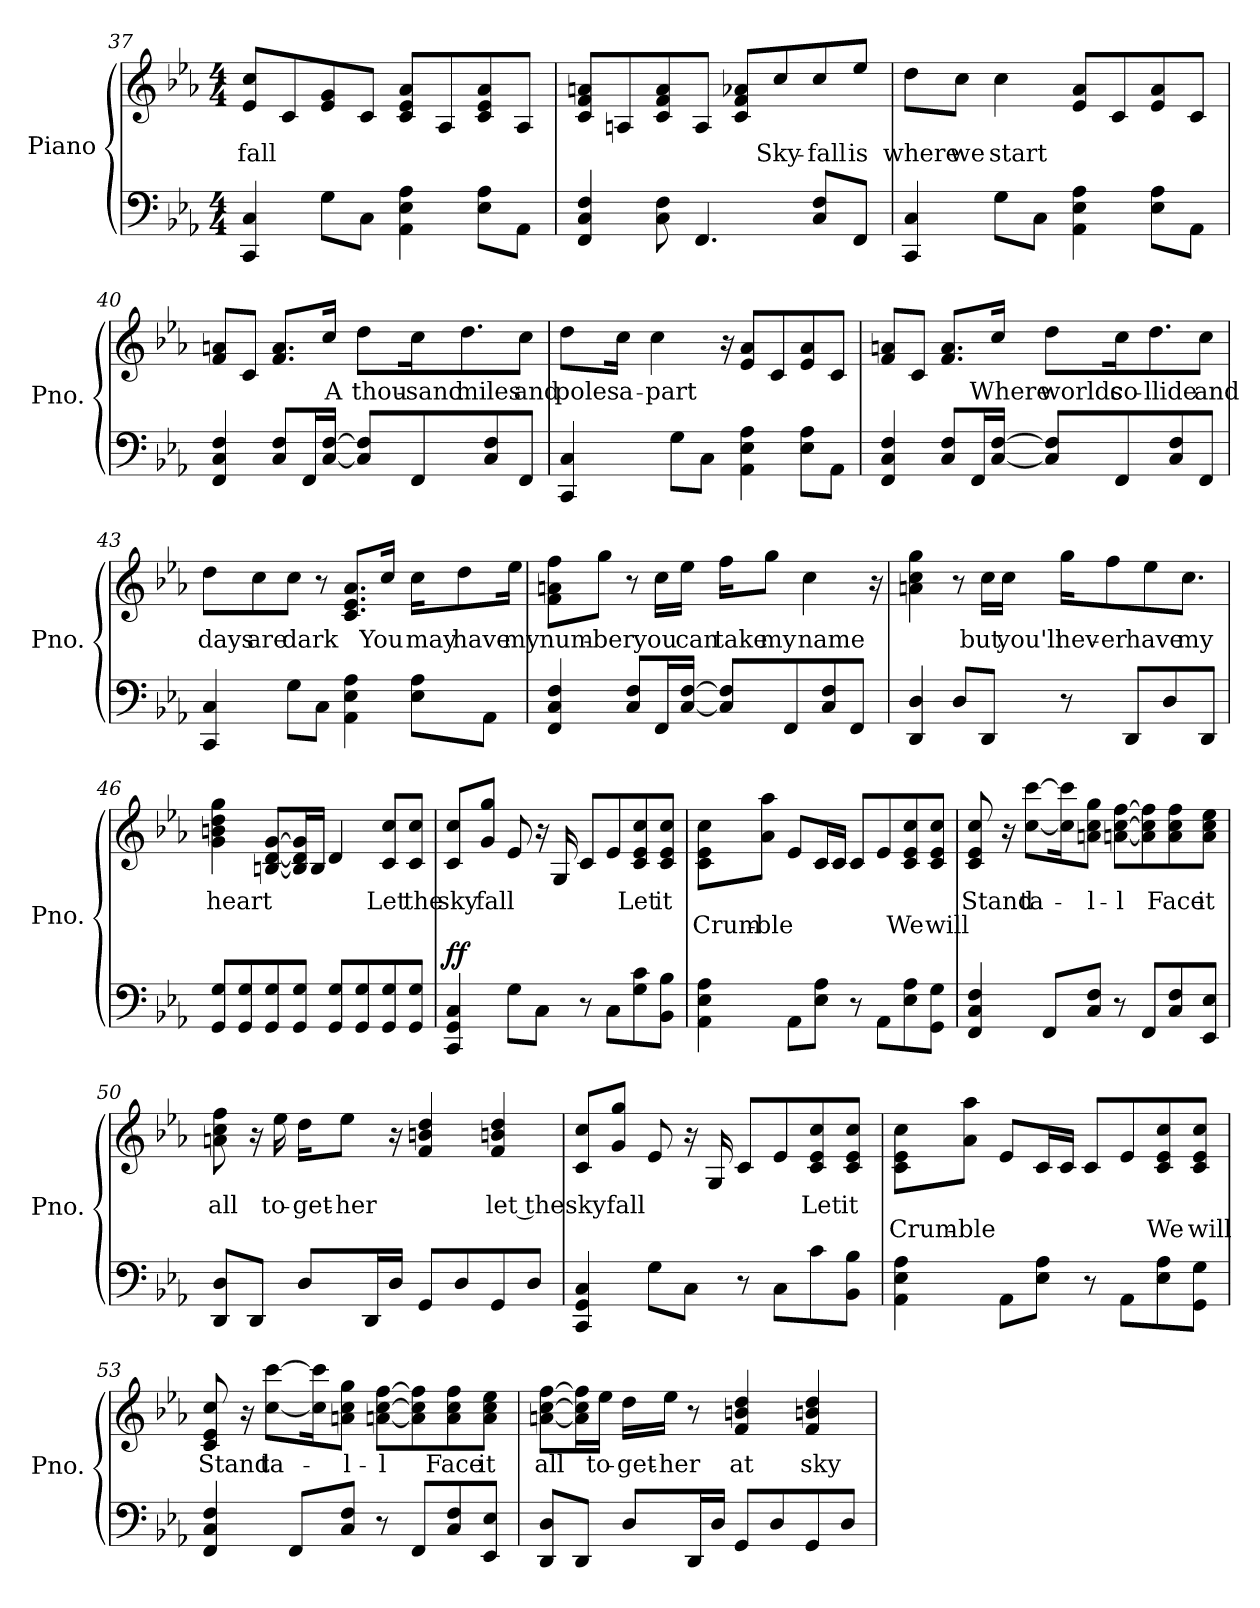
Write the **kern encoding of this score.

**kern	**kern	**text	**text	**dynam
*part1	*part1	*part1	*part1	*part1
*staff2	*staff1	*staff1	*staff1	*staff1/2
*I"Piano	*	*	*	*
*I'Pno.	*	*	*	*
*clefF4	*clefG2	*	*	*
*k[b-e-a-]	*k[b-e-a-]	*	*	*
*M4/4	*M4/4	*	*	*
=37	=37	=37	=37	=37
!	!	!LO:LY:b	!	!
4CC/ 4C/	8e-/ 8cc/L	-fall	.	.
.	8c/	.	.	.
8G\L	8e-/ 8g/	.	.	.
8C\J	8c/J	.	.	.
4AA-\ 4E-\ 4A-\	8c/ 8e-/ 8a-/L	.	.	.
.	8A-/	.	.	.
8E-\ 8A-\L	8c/ 8e-/ 8a-/	.	.	.
8AA-\J	8A-/J	.	.	.
=38	=38	=38	=38	=38
4FF/ 4C/ 4F/	8c/ 8f/ 8an/L	.	.	.
.	8An/	.	.	.
8C\ 8F\	8c/ 8f/ 8a/	.	.	.
4.FF/	8A/J	.	.	.
.	8c/ 8f/ 8a-X/L	.	.	.
!	!	!LO:LY:b	!	!
.	8cc/	Sky-	.	.
!	!	!LO:LY:b	!	!
8C/ 8F/L	8cc/	-fall	.	.
!	!	!LO:LY:b	!	!
8FF/J	8ee-/J	is	.	.
!!LO:PB:g=z
=39	=39	=39	=39	=39
!	!	!LO:LY:b	!	!
4CC/ 4C/	8dd\L	where	.	.
!	!	!LO:LY:b	!	!
.	8cc\J	we	.	.
!	!	!LO:LY:b	!	!
8G\L	4cc\	start	.	.
8C\J	.	.	.	.
4AA-\ 4E-\ 4A-\	8e-/ 8a-/L	.	.	.
.	8c/	.	.	.
8E-\ 8A-\L	8e-/ 8a-/	.	.	.
8AA-\J	8c/J	.	.	.
=40	=40	=40	=40	=40
4FF/ 4C/ 4F/	8f/ 8an/L	.	.	.
.	8c/J	.	.	.
8C/ 8F/L	8.f/ 8.a/L	.	.	.
16FF/L	.	.	.	.
!	!	!LO:LY:b	!	!
[16C/ [16F/JJ	16cc/Jk	A	.	.
!	!	!LO:LY:b	!	!
8C/] 8F/]L	8dd\L	thou-	.	.
!	!	!LO:LY:b	!	!
8FF/	16cc\K	-sand	.	.
!	!	!LO:LY:b	!	!
.	8.dd\	miles	.	.
8C/ 8F/	.	.	.	.
!	!	!LO:LY:b	!	!
8FF/J	8cc\J	and	.	.
=41	=41	=41	=41	=41
!	!	!LO:LY:b	!	!
4CC/ 4C/	8dd\L	poles	.	.
!	!	!LO:LY:b	!	!
.	16cc\Jk	a-	.	.
!	!	!LO:LY:b	!	!
.	4cc\	-part	.	.
8G\L	.	.	.	.
8C\J	.	.	.	.
.	16r	.	.	.
4AA-\ 4E-\ 4A-\	8e-/ 8a-/L	.	.	.
.	8c/	.	.	.
8E-\ 8A-\L	8e-/ 8a-/	.	.	.
8AA-\J	8c/J	.	.	.
!!LO:LB:g=z
=42	=42	=42	=42	=42
4FF/ 4C/ 4F/	8f/ 8an/L	.	.	.
.	8c/J	.	.	.
8C/ 8F/L	8.f/ 8.a/L	.	.	.
16FF/L	.	.	.	.
!	!	!LO:LY:b	!	!
[16C/ [16F/JJ	16cc/Jk	Where	.	.
!	!	!LO:LY:b	!	!
8C/] 8F/]L	8dd\L	worlds	.	.
!	!	!LO:LY:b	!	!
8FF/	16cc\K	co-	.	.
!	!	!LO:LY:b	!	!
.	8.dd\	llide	.	.
8C/ 8F/	.	.	.	.
!	!	!LO:LY:b	!	!
8FF/J	8cc\J	and	.	.
=43	=43	=43	=43	=43
!	!	!LO:LY:b	!	!
4CC/ 4C/	8dd\L	days	.	.
!	!	!LO:LY:b	!	!
.	8cc\	are	.	.
!	!	!LO:LY:b	!	!
8G\L	8cc\J	dark	.	.
8C\J	8r	.	.	.
4AA-\ 4E-\ 4A-\	8.c/ 8.e-/ 8.a-/L	.	.	.
!	!	!LO:LY:b	!	!
.	16cc/Jk	You	.	.
!	!	!LO:LY:b	!	!
8E-\ 8A-\L	16cc\KL	may	.	.
!	!	!LO:LY:b	!	!
.	8dd\	have	.	.
8AA-\J	.	.	.	.
!	!	!LO:LY:b	!	!
.	16ee-\Jk	my	.	.
!!LO:LB:g=z
=44	=44	=44	=44	=44
!	!	!LO:LY:b	!	!
4FF/ 4C/ 4F/	8f\ 8an\ 8ff\L	num-	.	.
!	!	!LO:LY:b	!	!
.	8gg\J	-ber	.	.
8C/ 8F/L	8r	.	.	.
!	!	!LO:LY:b	!	!
16FF/L	16cc\LL	you	.	.
!	!	!LO:LY:b	!	!
[16C/ [16F/JJ	16ee-\JJ	can	.	.
!	!	!LO:LY:b	!	!
8C/] 8F/]L	16ff\KL	take	.	.
!	!	!LO:LY:b	!	!
.	8gg\J	my	.	.
8FF/	.	.	.	.
!	!	!LO:LY:b	!	!
.	4cc\	name	.	.
8C/ 8F/	.	.	.	.
8FF/J	.	.	.	.
.	16r	.	.	.
=45	=45	=45	=45	=45
4DD/ 4D/	4an\ 4cc\ 4gg\	.	.	.
8D/L	8r	.	.	.
!	!	!LO:LY:b	!	!
8DD/J	16cc\LL	but	.	.
!	!	!LO:LY:b	!	!
.	16cc\JJ	you'll	.	.
!	!	!LO:LY:b	!	!
8r	16gg\KL	nev-	.	.
!	!	!LO:LY:b	!	!
.	8ff\	-er	.	.
8DD/L	.	.	.	.
!	!	!LO:LY:b	!	!
.	8ee-\	have	.	.
8D/	.	.	.	.
!	!	!LO:LY:b	!	!
.	8.cc\J	my	.	.
8DD/J	.	.	.	.
=46	=46	=46	=46	=46
!	!	!LO:LY:b	!	!
8GG/ 8G/L	4g\ 4bn\ 4dd\ 4gg\	heart	.	.
8GG/ 8G/	.	.	.	.
8GG/ 8G/	[8Bn/ [8d/ [8g/L	.	.	.
8GG/ 8G/J	16B/] 16d/] 16g/]L	.	.	.
.	16B/JJ	.	.	.
8GG/ 8G/L	4d/	.	.	.
8GG/ 8G/	.	.	.	.
!	!	!LO:LY:b	!	!
8GG/ 8G/	8c/ 8cc/L	Let	.	.
!	!	!LO:LY:b	!	!
8GG/ 8G/J	8c/ 8cc/J	the	.	.
!!LO:LB:g=z
=47	=47	=47	=47	=47
!	!	!LO:LY:b	!	!LO:DY:a=2
4CC/ 4GG/ 4C/	8c/ 8cc/L	sky	.	ff
!	!	!LO:LY:b	!	!
.	8g/ 8gg/J	fall	.	.
8G\L	8e-/	.	.	.
8C\J	16r	.	.	.
.	16G/	.	.	.
8r	8c/L	.	.	.
8C\L	8e-/	.	.	.
!	!	!LO:LY:b	!	!
8G\ 8c\	8c/ 8e-/ 8cc/	Let	.	.
!	!	!LO:LY:b	!	!
8BB-\ 8B-\J	8c/ 8e-/ 8cc/J	it	.	.
=48	=48	=48	=48	=48
!	!	!	!LO:LY:b	!
4AA-\ 4E-\ 4A-\	8c\ 8e-\ 8cc\L	.	Crum-	.
!	!	!	!LO:LY:b	!
.	8a-\ 8aa-\J	.	-ble	.
8AA-\L	8e-/L	.	.	.
8E-\ 8A-\J	16c/L	.	.	.
.	16c/JJ	.	.	.
8r	8c/L	.	.	.
8AA-\L	8e-/	.	.	.
!	!	!	!LO:LY:b	!
8E-\ 8A-\	8c/ 8e-/ 8cc/	.	We	.
!	!	!	!LO:LY:b	!
8GG\ 8G\J	8c/ 8e-/ 8cc/J	.	will	.
=49	=49	=49	=49	=49
!	!	!LO:LY:b	!	!
4FF/ 4C/ 4F/	8c/ 8e-/ 8cc/	Stand	.	.
.	16r	.	.	.
!	!	!LO:LY:b	!	!
.	[8cc\ [8ccc\L	ta-	.	.
8FF/L	.	.	.	.
.	16cc\] 16ccc\]K	.	.	.
!	!	!LO:LY:b	!	!
8C/ 8F/J	8an\ 8cc\ 8gg\J	l-	.	.
!	!	!LO:LY:b	!	!
8r	[8an\ [8cc\ [8ff\L	-l	.	.
8FF/L	8a\] 8cc\] 8ff\]	.	.	.
!	!	!LO:LY:b	!	!
8C/ 8F/	8a\ 8cc\ 8ff\	Face	.	.
!	!	!LO:LY:b	!	!
8EE-/ 8E-/J	8a\ 8cc\ 8ee-\J	it	.	.
!!LO:LB:g=z
=50	=50	=50	=50	=50
!	!	!LO:LY:b	!	!
8DD/ 8D/L	8an\ 8cc\ 8ff\	all	.	.
8DD/J	16r	.	.	.
!	!	!LO:LY:b	!	!
.	16ee-\	to-	.	.
!	!	!LO:LY:b	!	!
8D/L	16dd\KL	-get-	.	.
!	!	!LO:LY:b	!	!
.	8ee-\J	-her	.	.
16DD/L	.	.	.	.
16D/JJ	16r	.	.	.
8GG/L	4f/ 4bn/ 4dd/	.	.	.
8D/	.	.	.	.
!	!	!LO:LY:b	!	!
8GG/	4f/ 4bn/ 4dd/	let the	.	.
8D/J	.	.	.	.
=51	=51	=51	=51	=51
!	!	!LO:LY:b	!	!
4CC/ 4GG/ 4C/	8c/ 8cc/L	sky	.	.
!	!	!LO:LY:b	!	!
.	8g/ 8gg/J	fall	.	.
8G\L	8e-/	.	.	.
8C\J	16r	.	.	.
.	16G/	.	.	.
8r	8c/L	.	.	.
8C\L	8e-/	.	.	.
!	!	!LO:LY:b	!	!
8c\	8c/ 8e-/ 8cc/	Let	.	.
!	!	!LO:LY:b	!	!
8BB-\ 8B-\J	8c/ 8e-/ 8cc/J	it	.	.
=52	=52	=52	=52	=52
!	!	!	!LO:LY:b	!
4AA-\ 4E-\ 4A-\	8c\ 8e-\ 8cc\L	.	Crum-	.
!	!	!	!LO:LY:b	!
.	8a-\ 8aa-\J	.	-ble	.
8AA-\L	8e-/L	.	.	.
8E-\ 8A-\J	16c/L	.	.	.
.	16c/JJ	.	.	.
8r	8c/L	.	.	.
8AA-\L	8e-/	.	.	.
!	!	!	!LO:LY:b	!
8E-\ 8A-\	8c/ 8e-/ 8cc/	.	We	.
!	!	!	!LO:LY:b	!
8GG\ 8G\J	8c/ 8e-/ 8cc/J	.	will	.
!!LO:PB:g=z
=53	=53	=53	=53	=53
!	!	!LO:LY:b	!	!
4FF/ 4C/ 4F/	8c/ 8e-/ 8cc/	Stand	.	.
.	16r	.	.	.
!	!	!LO:LY:b	!	!
.	[8cc\ [8ccc\L	ta-	.	.
8FF/L	.	.	.	.
.	16cc\] 16ccc\]K	.	.	.
!	!	!LO:LY:b	!	!
8C/ 8F/J	8an\ 8cc\ 8gg\J	-l-	.	.
!	!	!LO:LY:b	!	!
8r	[8an\ [8cc\ [8ff\L	-l	.	.
8FF/L	8a\] 8cc\] 8ff\]	.	.	.
!	!	!LO:LY:b	!	!
8C/ 8F/	8a\ 8cc\ 8ff\	Face	.	.
!	!	!LO:LY:b	!	!
8EE-/ 8E-/J	8a\ 8cc\ 8ee-\J	it	.	.
=54	=54	=54	=54	=54
!	!	!LO:LY:b	!	!
8DD/ 8D/L	[8an\ [8cc\ [8ff\L	all	.	.
8DD/J	16a\] 16cc\] 16ff\]L	.	.	.
!	!	!LO:LY:b	!	!
.	16ee-\JJ	to-	.	.
!	!	!LO:LY:b	!	!
8D/L	16dd\LL	-get-	.	.
!	!	!LO:LY:b	!	!
.	16ee-\JJ	-her	.	.
16DD/L	8r	.	.	.
16D/JJ	.	.	.	.
!	!	!LO:LY:b	!	!
8GG/L	4f/ 4bn/ 4dd/	at	.	.
8D/	.	.	.	.
!	!	!LO:LY:b	!	!
8GG/	4f/ 4bn/ 4dd/	sky-	.	.
8D/J	.	.	.	.
=	=	=	=	=
*-	*-	*-	*-	*-
